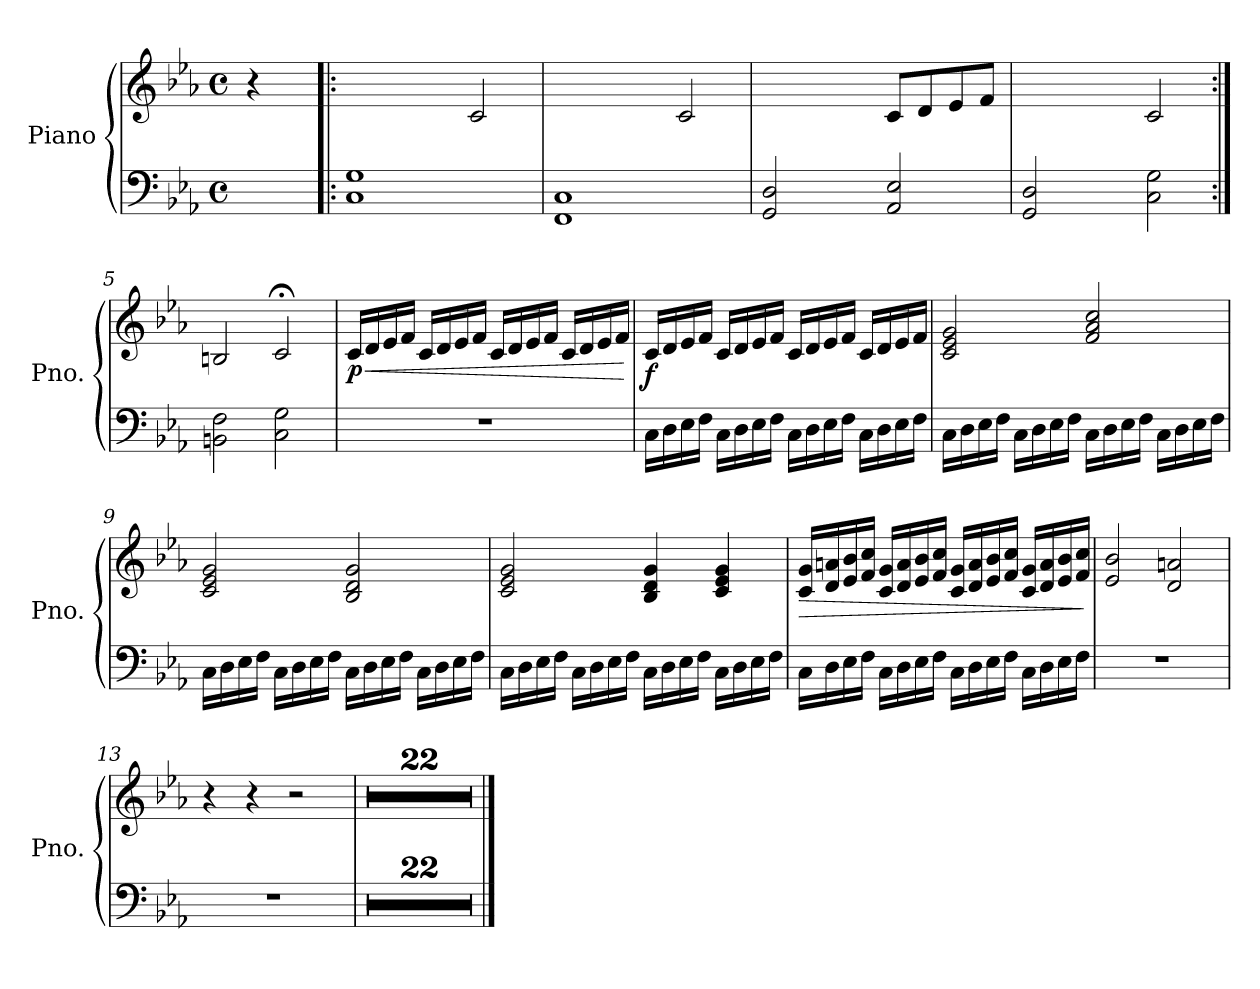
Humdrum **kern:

**kern	**kern	**dynam
*part1	*part1	*part1
*staff2	*staff1	*staff1/2
*I"Piano	*	*
*I'Pno.	*	*
*clefF4	*clefG2	*
*k[b-e-a-]	*k[b-e-a-]	*
*M4/4	*M4/4	*
*met(c)	*met(c)	*
*MM80	*MM80	*
=	=	=
4ryy	4r	.
=1!|:	=1!|:	=1!|:
1C 1G	8c/Lyy	.
.	8d/	.
.	8e-/	.
.	8f/J	.
.	2c/	.
=2	=2	=2
1FF 1C	8c/Lyy	.
.	8d/	.
.	8e-/	.
.	8f/J	.
.	2c/	.
=3	=3	=3
2GG/ 2D/	8c/Lyy	.
.	8d/	.
.	8e-/	.
.	8f/J	.
2AA-/ 2E-/	8c/L	.
.	8d/	.
.	8e-/	.
.	8f/J	.
=4	=4	=4
2GG/ 2D/	8c/Lyy	.
.	8d/	.
.	8e-/	.
.	8f/J	.
2C\ 2G\	2c/	.
=5:|!	=5:|!	=5:|!
2BBn\ 2F\	2Bn/	.
2C\ 2G\	2c;</	.
!!LO:LB:g=z
=6	=6	=6
!	!	!LO:HP:b
!	!	!LO:DY:n=1:b
1r	16c/LL	< p
.	16d/	.
.	16e-/	.
.	16f/JJ	.
.	16c/LL	.
.	16d/	.
.	16e-/	.
.	16f/JJ	.
.	16c/LL	.
.	16d/	.
.	16e-/	.
.	16f/JJ	.
.	16c/LL	.
.	16d/	.
.	16e-/	.
.	16f/JJ	.
.	.	[
=7	=7	=7
!	!	!LO:DY:b
16C\LL	16c/LL	f
16D\	16d/	.
16E-\	16e-/	.
16F\JJ	16f/JJ	.
16C\LL	16c/LL	.
16D\	16d/	.
16E-\	16e-/	.
16F\JJ	16f/JJ	.
16C\LL	16c/LL	.
16D\	16d/	.
16E-\	16e-/	.
16F\JJ	16f/JJ	.
16C\LL	16c/LL	.
16D\	16d/	.
16E-\	16e-/	.
16F\JJ	16f/JJ	.
=8	=8	=8
16C\LL	2c/ 2e-/ 2g/	.
16D\	.	.
16E-\	.	.
16F\JJ	.	.
16C\LL	.	.
16D\	.	.
16E-\	.	.
16F\JJ	.	.
16C\LL	2f/ 2a-/ 2cc/	.
16D\	.	.
16E-\	.	.
16F\JJ	.	.
16C\LL	.	.
16D\	.	.
16E-\	.	.
16F\JJ	.	.
!!LO:LB:g=z
=9	=9	=9
16C\LL	2c/ 2e-/ 2g/	.
16D\	.	.
16E-\	.	.
16F\JJ	.	.
16C\LL	.	.
16D\	.	.
16E-\	.	.
16F\JJ	.	.
16C\LL	2B-/ 2d/ 2g/	.
16D\	.	.
16E-\	.	.
16F\JJ	.	.
16C\LL	.	.
16D\	.	.
16E-\	.	.
16F\JJ	.	.
=10	=10	=10
16C\LL	2c/ 2e-/ 2g/	.
16D\	.	.
16E-\	.	.
16F\JJ	.	.
16C\LL	.	.
16D\	.	.
16E-\	.	.
16F\JJ	.	.
16C\LL	4B-/ 4d/ 4g/	.
16D\	.	.
16E-\	.	.
16F\JJ	.	.
16C\LL	4c/ 4e-/ 4g/	.
16D\	.	.
16E-\	.	.
16F\JJ	.	.
!!LO:LB:g=z
=11	=11	=11
!	!	!LO:HP:b
16C\LL	16c/ 16g/LL	>
16D\	16d/ 16an/	.
16E-\	16e-/ 16b-/	.
16F\JJ	16f/ 16cc/JJ	.
16C\LL	16c/ 16g/LL	.
16D\	16d/ 16a/	.
16E-\	16e-/ 16b-/	.
16F\JJ	16f/ 16cc/JJ	.
16C\LL	16c/ 16g/LL	.
16D\	16d/ 16a/	.
16E-\	16e-/ 16b-/	.
16F\JJ	16f/ 16cc/JJ	.
16C\LL	16c/ 16g/LL	.
16D\	16d/ 16a/	.
16E-\	16e-/ 16b-/	.
16F\JJ	16f/ 16cc/JJ	.
.	.	]
=12	=12	=12
1r	2e-/ 2b-/	.
.	2d/ 2an/	.
=13	=13	=13
1r	4r	.
.	4r	.
.	2r	.
=14	=14	=14
1r	1r	.
=15	=15	=15
1r	1r	.
=16	=16	=16
1r	1r	.
=17	=17	=17
1r	1r	.
=18	=18	=18
1r	1r	.
=19	=19	=19
1r	1r	.
=20	=20	=20
1r	1r	.
=21	=21	=21
1r	1r	.
!!LO:LB:g=z
=22	=22	=22
1r	1r	.
=23	=23	=23
1r	1r	.
=24	=24	=24
1r	1r	.
=25	=25	=25
1r	1r	.
=26	=26	=26
1r	1r	.
=27	=27	=27
1r	1r	.
=28	=28	=28
1r	1r	.
=29	=29	=29
1r	1r	.
=30	=30	=30
1r	1r	.
=31	=31	=31
1r	1r	.
=32	=32	=32
1r	1r	.
=33	=33	=33
1r	1r	.
=34	=34	=34
1r	1r	.
=35	=35	=35
1r	1r	.
==	==	==
*-	*-	*-
